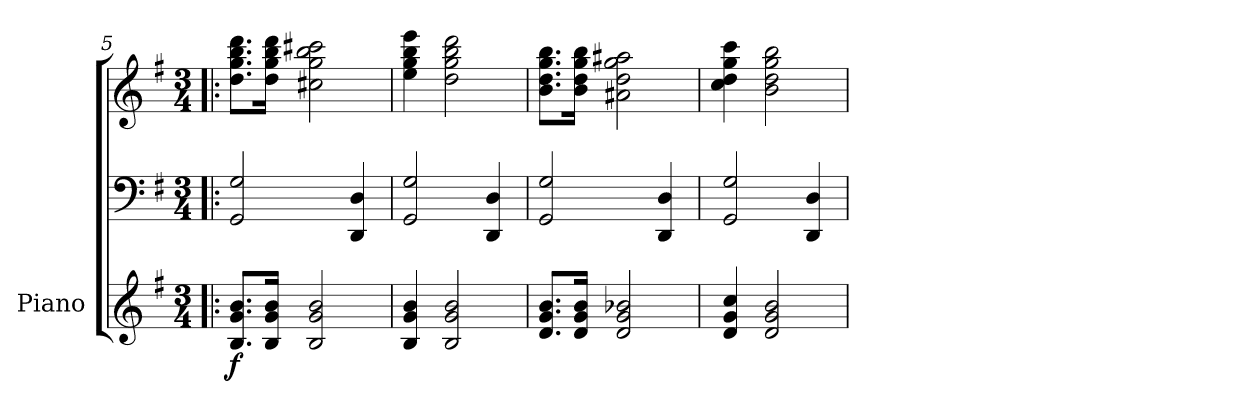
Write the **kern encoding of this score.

**kern	**kern	**kern	**dynam
*part1	*part1	*part1	*part1
*staff3	*staff2	*staff1	*staff1/2/3
*I"Piano	*	*	*
*I'Pno.	*	*	*
*clefG2	*clefF4	*clefG2	*
*k[f#]	*k[f#]	*k[f#]	*
*M3/4	*M3/4	*M3/4	*
*MM192	*MM192	*MM192	*
=5!|:	=5!|:	=5!|:	=5!|:
!	!	!	!LO:DY:b=3
8.B/ 8.g/ 8.b/L	2GG/ 2G/	8.dd\ 8.gg\ 8.bb\ 8.ddd\L	f
16B/ 16g/ 16b/Jk	.	16dd\ 16gg\ 16bb\ 16ddd\Jk	.
2B/ 2g/ 2b/	.	2cc#X\ 2gg\ 2bb\ 2ccc#X\	.
.	4DD/ 4D/	.	.
=6	=6	=6	=6
4B/ 4g/ 4b/	2GG/ 2G/	4ee\ 4gg\ 4bb\ 4eee\	.
2B/ 2g/ 2b/	.	2dd\ 2gg\ 2bb\ 2ddd\	.
.	4DD/ 4D/	.	.
=7	=7	=7	=7
8.d/ 8.g/ 8.b/L	2GG/ 2G/	8.b\ 8.dd\ 8.gg\ 8.bb\L	.
16d/ 16g/ 16b/Jk	.	16b\ 16dd\ 16gg\ 16bb\Jk	.
2d/ 2g/ 2b-X/	.	2a#X\ 2dd\ 2gg\ 2aa#X\	.
.	4DD/ 4D/	.	.
=8	=8	=8	=8
4d/ 4g/ 4cc/	2GG/ 2G/	4cc\ 4dd\ 4gg\ 4ccc\	.
2d/ 2g/ 2b/	.	2b\ 2dd\ 2gg\ 2bb\	.
.	4DD/ 4D/	.	.
=	=	=	=
*-	*-	*-	*-
